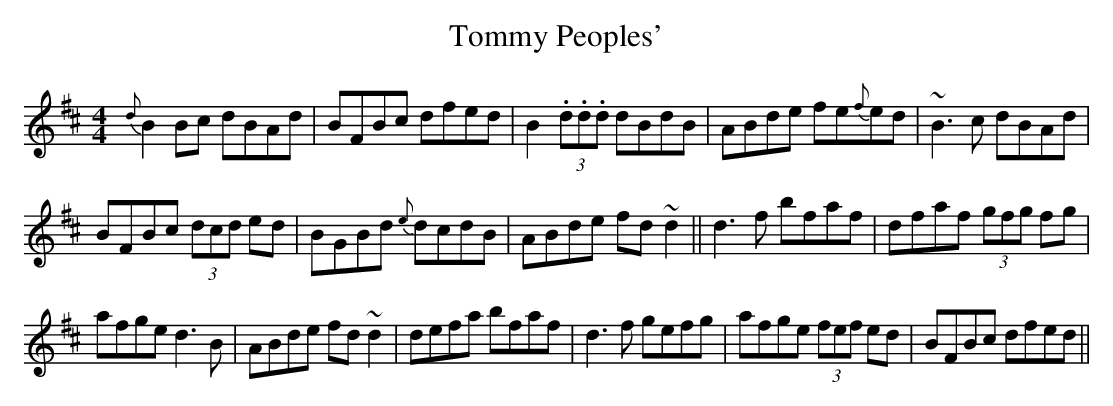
X:1
T:Tommy Peoples'
M:4/4
K:D
{d}B2Bc dBAd | BFBc dfed | B2(3.d.d.d dBdB | ABde fe{f}ed | ~B3c dBAd |
BFBc (3dcd ed | BGBd {e}dcdB | ABde fd~d2 || d3f bfaf | dfaf (3gfg fg |
afge d3B | ABde fd~d2 | defa bfaf | d3f gefg | afge (3fef ed | BFBc dfed ||
